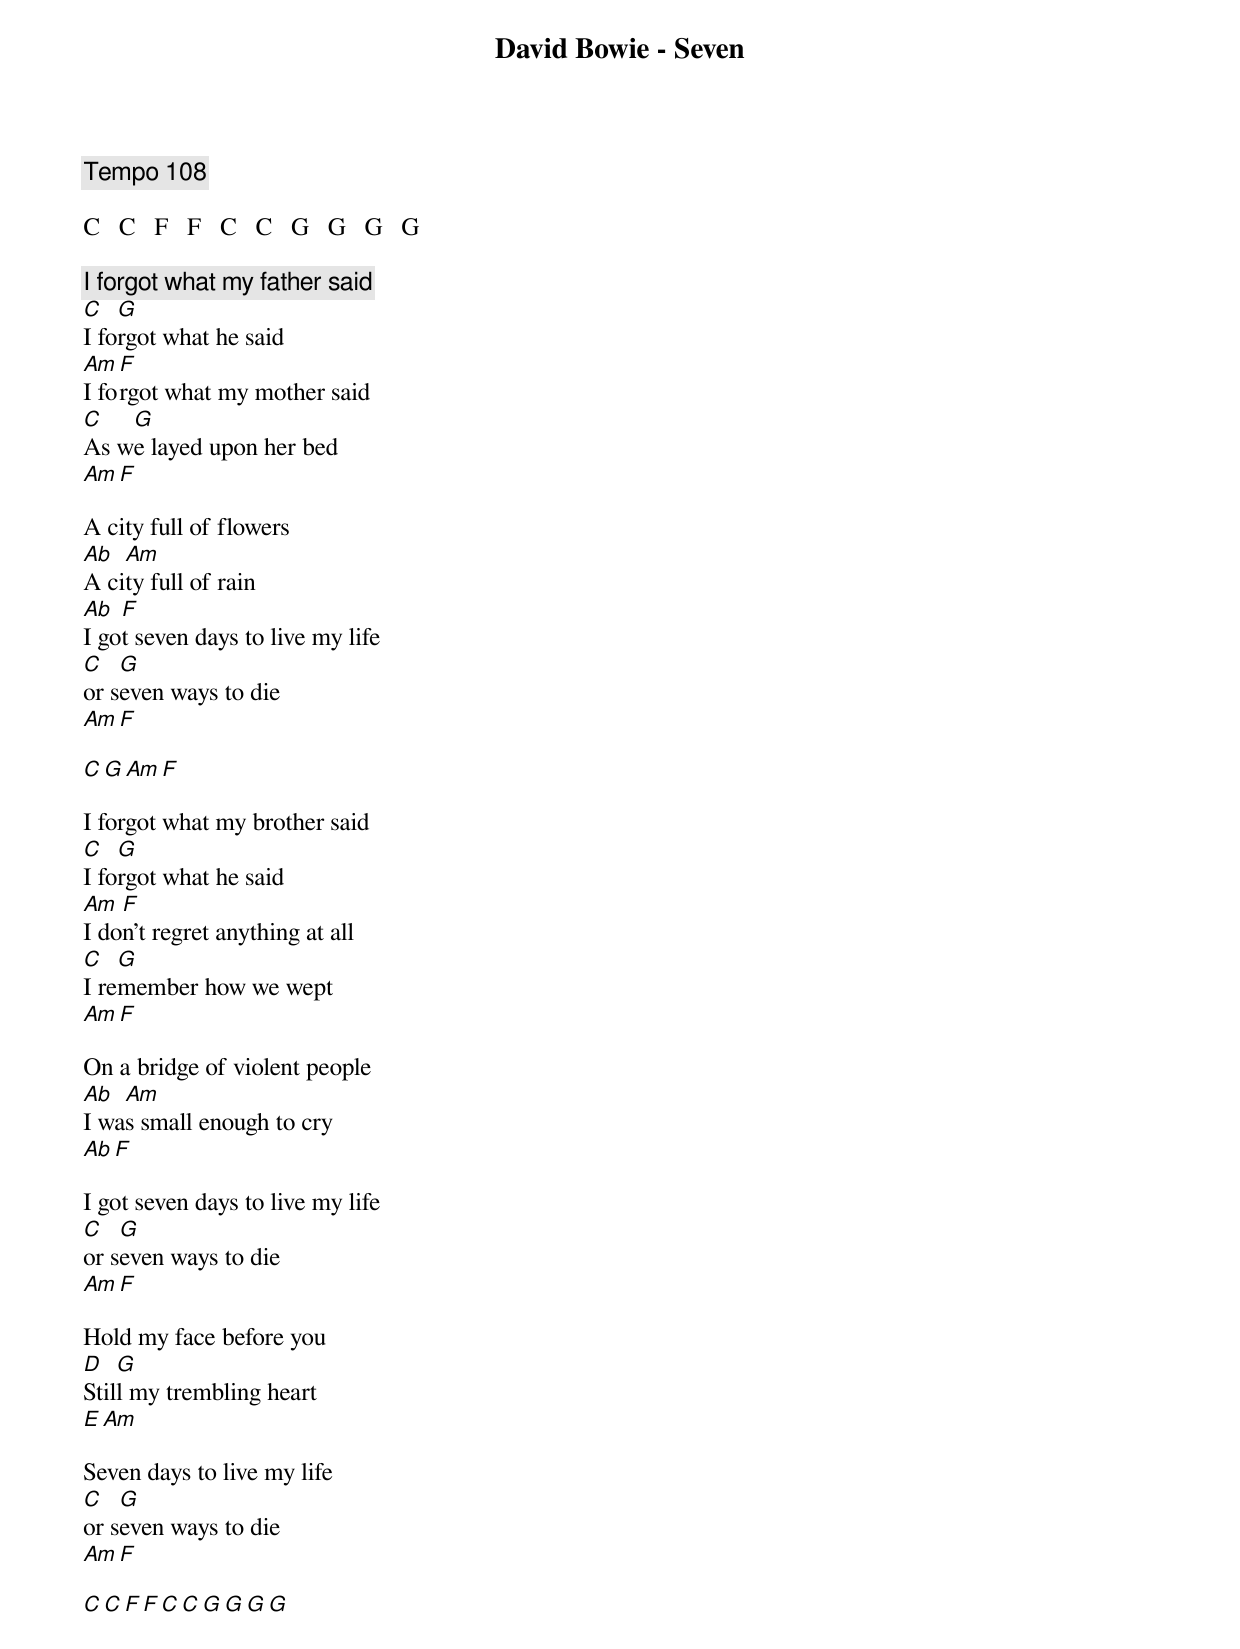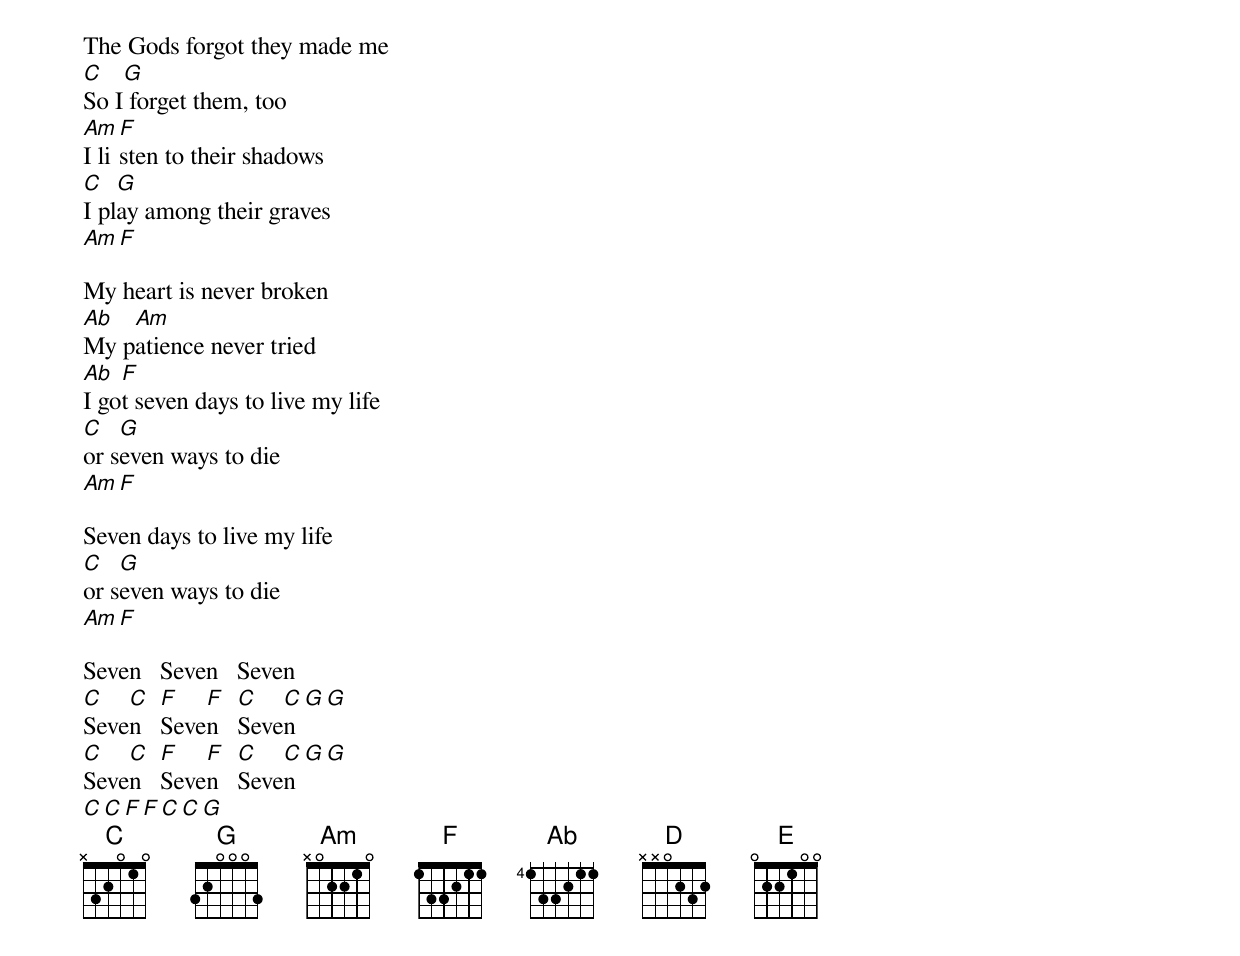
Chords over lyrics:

David Bowie - Seven

Tempo 108

C   C   F   F   C   C   G   G   G   G

I forgot what my father said
C   G
I forgot what he said
Am  F
I forgot what my mother said
C   G
As we layed upon her bed
Am  F

A city full of flowers
Ab  Am
A city full of rain
Ab  F
I got seven days to live my life
C   G
or seven ways to die
Am  F

C   G   Am  F

I forgot what my brother said
C   G
I forgot what he said
Am  F
I don't regret anything at all
C   G
I remember how we wept
Am  F

On a bridge of violent people
Ab  Am
I was small enough to cry
Ab  F

I got seven days to live my life
C   G
or seven ways to die
Am  F

Hold my face before you
D   G
Still my trembling heart
E   Am

Seven days to live my life
C   G
or seven ways to die
Am  F

C   C   F   F   C   C   G   G   G   G

The Gods forgot they made me
C   G
So I forget them, too
Am  F
I listen to their shadows
C   G
I play among their graves
Am  F

My heart is never broken
Ab  Am
My patience never tried
Ab  F
I got seven days to live my life
C   G
or seven ways to die
Am  F

Seven days to live my life
C   G
or seven ways to die
Am  F

Seven   Seven   Seven
C   C   F   F   C   C   G   G
Seven   Seven   Seven
C   C   F   F   C   C   G   G
Seven   Seven   Seven
C   C   F   F   C   C   G
